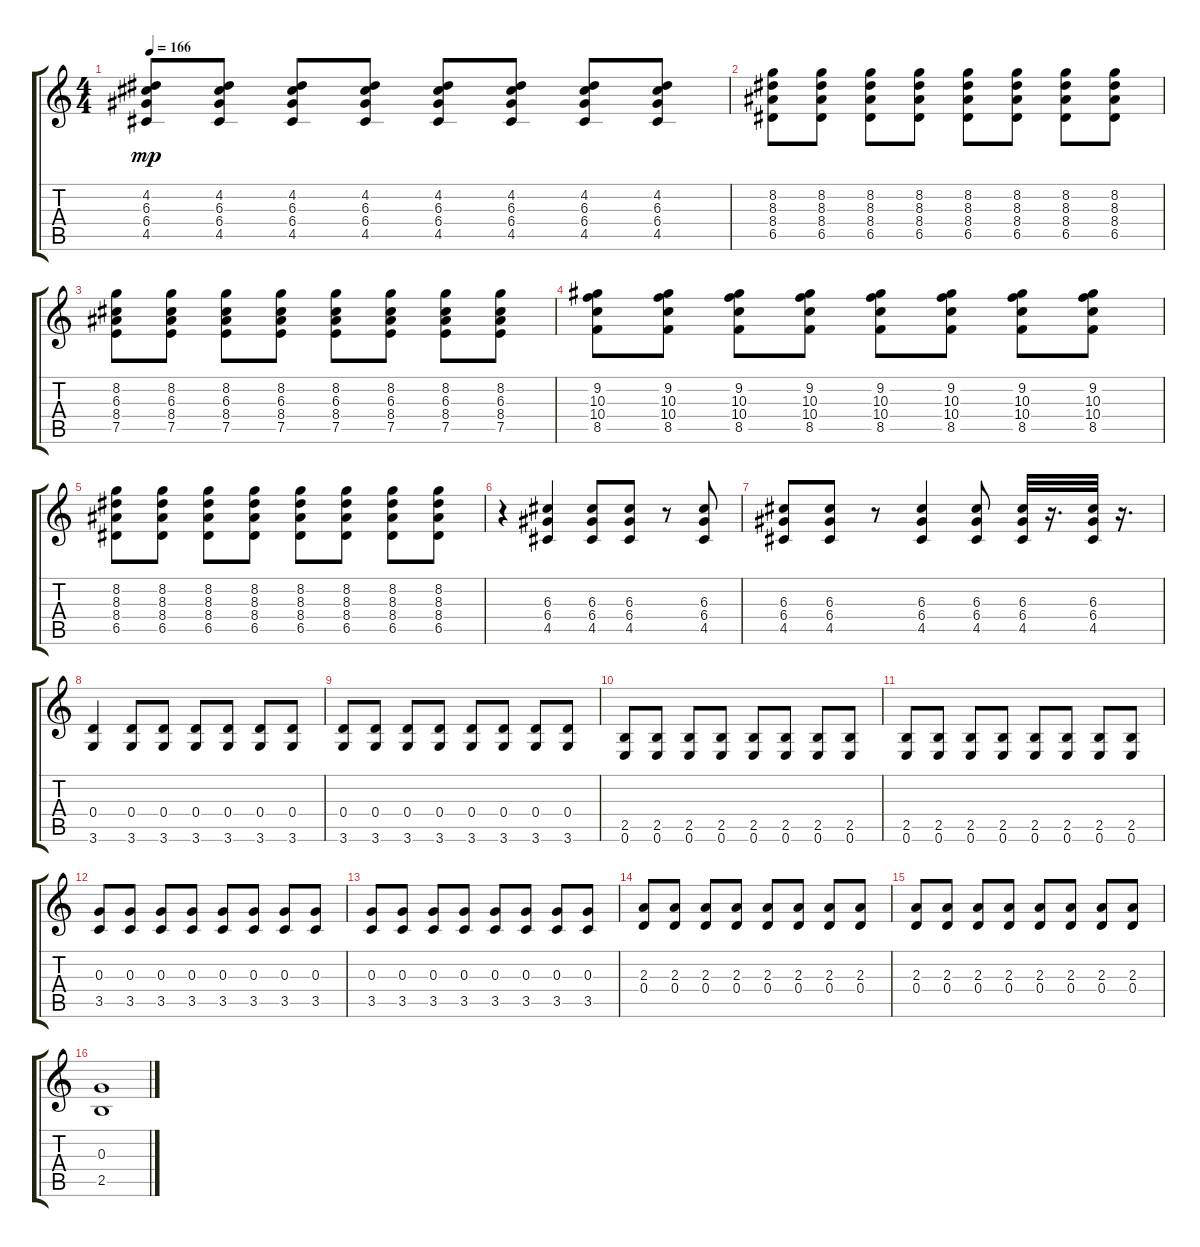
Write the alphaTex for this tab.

\track "" {instrument overdrivenguitar}
\staff {score tabs}
\tuning (E4 B3 G3 D3 A2 E2) {hide}
\ts (4 4)
\tempo 166
\clef g2
\ks c
(4.2 6.3 6.4 4.5).8{dy mp} (4.2 6.3 6.4 4.5).8 (4.2 6.3 6.4 4.5).8 (4.2 6.3 6.4 4.5).8 (4.2 6.3 6.4 4.5).8 (4.2 6.3 6.4 4.5).8 (4.2 6.3 6.4 4.5).8 (4.2 6.3 6.4 4.5).8 |
(8.2 8.3 8.4 6.5).8 (8.2 8.3 8.4 6.5).8 (8.2 8.3 8.4 6.5).8 (8.2 8.3 8.4 6.5).8 (8.2 8.3 8.4 6.5).8 (8.2 8.3 8.4 6.5).8 (8.2 8.3 8.4 6.5).8 (8.2 8.3 8.4 6.5).8 |
(8.2 6.3 8.4 7.5).8 (8.2 6.3 8.4 7.5).8 (8.2 6.3 8.4 7.5).8 (8.2 6.3 8.4 7.5).8 (8.2 6.3 8.4 7.5).8 (8.2 6.3 8.4 7.5).8 (8.2 6.3 8.4 7.5).8 (8.2 6.3 8.4 7.5).8 |
(9.2 10.3 10.4 8.5).8 (9.2 10.3 10.4 8.5).8 (9.2 10.3 10.4 8.5).8 (9.2 10.3 10.4 8.5).8 (9.2 10.3 10.4 8.5).8 (9.2 10.3 10.4 8.5).8 (9.2 10.3 10.4 8.5).8 (9.2 10.3 10.4 8.5).8 |
(8.2 8.3 8.4 6.5).8 (8.2 8.3 8.4 6.5).8 (8.2 8.3 8.4 6.5).8 (8.2 8.3 8.4 6.5).8 (8.2 8.3 8.4 6.5).8 (8.2 8.3 8.4 6.5).8 (8.2 8.3 8.4 6.5).8 (8.2 8.3 8.4 6.5).8 |
r.4 (6.3 6.4 4.5).4 (6.3 6.4 4.5).8 (6.3 6.4 4.5).8 r.8 (6.3 6.4 4.5).8 |
(6.3 6.4 4.5).8 (6.3 6.4 4.5).8 r.8 (6.3 6.4 4.5).4 (6.3 6.4 4.5).8 (6.3 6.4 4.5).32 r.16{d} (6.3 6.4 4.5).32 r.16{d} |
(0.4 3.6).4 (0.4 3.6).8 (0.4 3.6).8 (0.4 3.6).8 (0.4 3.6).8 (0.4 3.6).8 (0.4 3.6).8 |
(0.4 3.6).8 (0.4 3.6).8 (0.4 3.6).8 (0.4 3.6).8 (0.4 3.6).8 (0.4 3.6).8 (0.4 3.6).8 (0.4 3.6).8 |
(2.5 0.6).8 (2.5 0.6).8 (2.5 0.6).8 (2.5 0.6).8 (2.5 0.6).8 (2.5 0.6).8 (2.5 0.6).8 (2.5 0.6).8 |
(2.5 0.6).8 (2.5 0.6).8 (2.5 0.6).8 (2.5 0.6).8 (2.5 0.6).8 (2.5 0.6).8 (2.5 0.6).8 (2.5 0.6).8 |
(0.3 3.5).8 (0.3 3.5).8 (0.3 3.5).8 (0.3 3.5).8 (0.3 3.5).8 (0.3 3.5).8 (0.3 3.5).8 (0.3 3.5).8 |
(0.3 3.5).8 (0.3 3.5).8 (0.3 3.5).8 (0.3 3.5).8 (0.3 3.5).8 (0.3 3.5).8 (0.3 3.5).8 (0.3 3.5).8 |
(2.3 0.4).8 (2.3 0.4).8 (2.3 0.4).8 (2.3 0.4).8 (2.3 0.4).8 (2.3 0.4).8 (2.3 0.4).8 (2.3 0.4).8 |
(2.3 0.4).8 (2.3 0.4).8 (2.3 0.4).8 (2.3 0.4).8 (2.3 0.4).8 (2.3 0.4).8 (2.3 0.4).8 (2.3 0.4).8 |
(0.3 2.5).1
